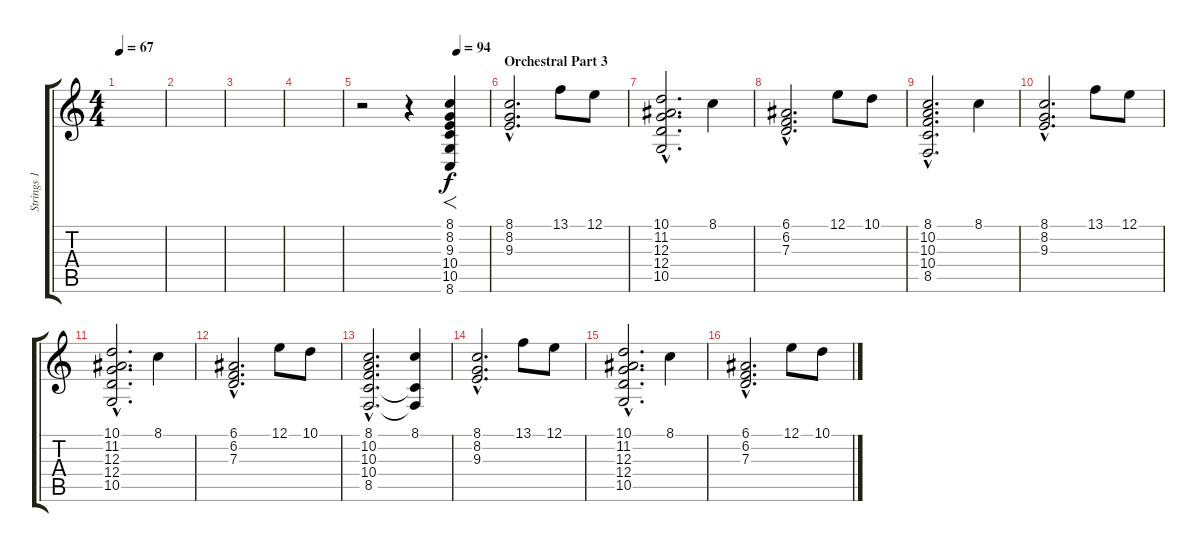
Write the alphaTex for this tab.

\track ("Strings 1" "Strings 1") {instrument tremolostrings}
\staff {score tabs}
\tuning (E4 B3 G3 D3 A2 E2) {hide}
\ts (4 4)
\tempo 67
\clef g2
\ks c
|
|
|
|
\tempo (94 0.75)
r.2 r.4 (8.1 8.2 9.3 10.4 10.5 8.6).4{f} |
\section ("" "Orchestral Part 3")
(8.1{hac} 8.2{hac} 9.3{hac}).2{d} 13.1.8 12.1.8 |
(10.1{hac} 11.2{hac} 12.3{hac} 12.4{hac} 10.5{hac}).2{d} 8.1.4 |
(6.1{hac} 6.2{hac} 7.3{hac}).2{d} 12.1.8 10.1.8 |
(8.1{hac} 10.2{hac} 10.3{hac} 10.4{hac} 8.5{hac}).2{d} 8.1.4 |
(8.1{hac} 8.2{hac} 9.3{hac}).2{d} 13.1.8 12.1.8 |
(10.1{hac} 11.2{hac} 12.3{hac} 12.4{hac} 10.5{hac}).2{d} 8.1.4 |
(6.1{hac} 6.2{hac} 7.3{hac}).2{d} 12.1.8 10.1.8 |
(8.1{hac} 10.2{hac} 10.3{hac} 10.4{hac} 8.5{hac}).2{d} (8.1 10.4{t} 8.5{t}).4 |
(8.1{hac} 8.2{hac} 9.3{hac}).2{d} 13.1.8 12.1.8 |
(10.1{hac} 11.2{hac} 12.3{hac} 12.4{hac} 10.5{hac}).2{d} 8.1.4 |
(6.1{hac} 6.2{hac} 7.3{hac}).2{d} 12.1.8 10.1.8
